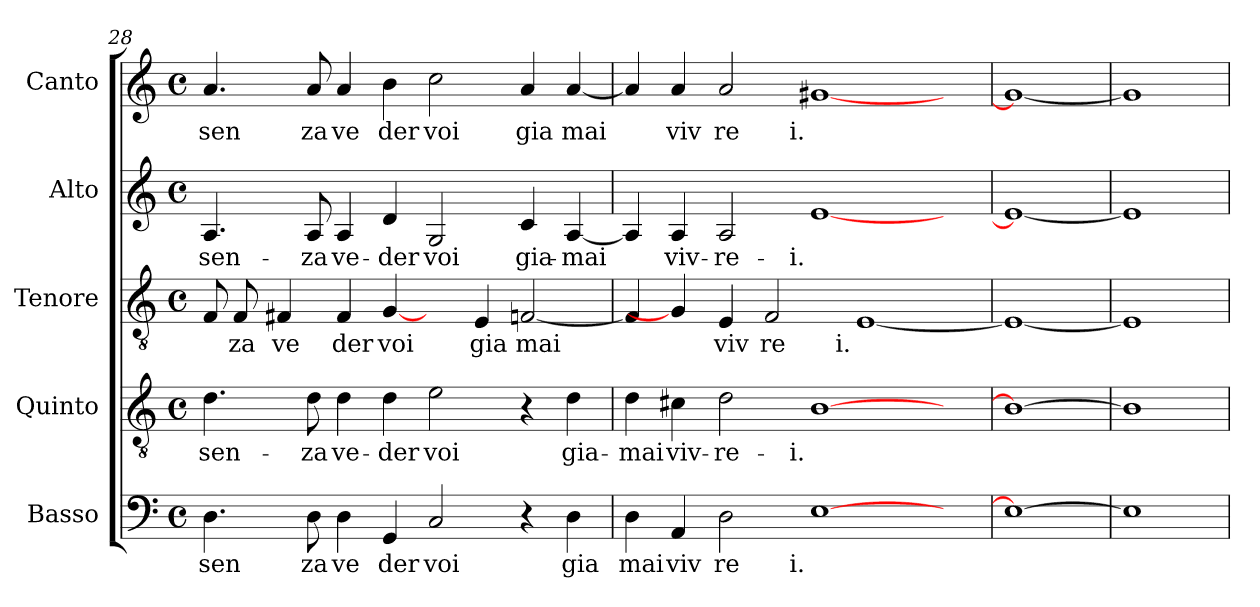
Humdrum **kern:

**kern	**text	**kern	**text	**kern	**text	**kern	**text	**kern	**text
*part5	*part5	*part4	*part4	*part3	*part3	*part2	*part2	*part1	*part1
*staff5	*staff5	*staff4	*staff4	*staff3	*staff3	*staff2	*staff2	*staff1	*staff1
*I"Basso	*	*I"Quinto	*	*I"Tenore	*	*I"Alto	*	*I"Canto	*
*clefF4	*	*clefGv2	*	*clefGv2	*	*clefG2	*	*clefG2	*
*M4/4	*	*M4/4	*	*M4/4	*	*M4/4	*	*M4/4	*
*met(c)	*	*met(c)	*	*met(c)	*	*met(c)	*	*met(c)	*
=28	=28	=28	=28	=28	=28	=28	=28	=28	=28
!	!LO:LY:b:cj	!	!LO:LY:b:cj	!	!	!	!LO:LY:b:cj	!	!LO:LY:b:cj
4.D\	sen	4.d\	sen-	8F/	.	4.A/	sen-	4.a/	sen
!	!	!	!	!	!LO:LY:b:cj	!	!	!	!
.	.	.	.	8F/	za	.	.	.	.
!	!	!	!	!	!LO:LY:b:cj	!	!	!	!
.	.	.	.	4F#X/	ve	.	.	.	.
!	!LO:LY:b:cj	!	!LO:LY:b:cj	!	!	!	!LO:LY:b:cj	!	!LO:LY:b:cj
8D\	za	8d\	-za	.	.	8A/	-za	8a/	za
!	!LO:LY:b:cj	!	!LO:LY:b:cj	!	!LO:LY:b:cj	!	!LO:LY:b:cj	!	!LO:LY:b:cj
4D\	ve	4d\	ve-	4F#/	der	4A/	ve-	4a/	ve
!	!LO:LY:b:cj	!	!LO:LY:b:cj	!	!LO:LY:b:cj	!	!LO:LY:b:cj	!	!LO:LY:b:cj
4GG/	der	4d\	-der	[4G/	voi	4d/	-der	4b\	der
!	!LO:LY:b:cj	!	!LO:LY:b:cj	!	!	!	!LO:LY:b:cj	!	!LO:LY:b:cj
2C/	voi	2e\	voi	4ryy	.	2G/	voi	2cc\	voi
!	!	!	!	!	!LO:LY:b:cj	!	!	!	!
.	.	.	.	4E/	gia	.	.	.	.
!	!	!	!	!	!LO:LY:b	!	!LO:LY:b:cj	!	!LO:LY:b:cj
4r	.	4r	.	[<2Fn/	mai	4c/	gia-	4a/	gia
!	!LO:LY:b:cj	!	!LO:LY:b:cj	!	!	!	!LO:LY:b	!	!LO:LY:b
4D\	gia	4d\	gia-	.	.	[<4A/	-mai	[<4a/	mai
=29	=29	=29	=29	=29	=29	=29	=29	=29	=29
!	!LO:LY:b:cj	!	!LO:LY:b:cj	!	!	!	!	!	!
4D\	mai	4d\	-mai	4F/]	.	4A/]	.	4a/]	.
!	!LO:LY:b:cj	!	!LO:LY:b:cj	!	!	!	!LO:LY:b:cj	!	!LO:LY:b:cj
4AA/	viv	4c#X\	viv-	4G/]	.	4A/	viv-	4a/	viv
!	!LO:LY:b:cj	!	!LO:LY:b:cj	!	!LO:LY:b:cj	!	!LO:LY:b:cj	!	!LO:LY:b:cj
2D\	re	2d\	-re-	4E/	viv	2A/	-re-	2a/	re
!	!	!	!	!	!LO:LY:b:cj	!	!	!	!
.	.	.	.	2F/	re	.	.	.	.
!	!LO:LY:b:rj	!	!LO:LY:b:rj	!	!	!	!LO:LY:b:rj	!	!LO:LY:b:rj
[>1E	i.	[>1B	-i.	.	.	[<1e	-i.	[<1g#X	i.
!	!	!	!	!	!LO:LY:b:rj	!	!	!	!
.	.	.	.	[<1E	i.	.	.	.	.
4ryy	.	4ryy	.	.	.	4ryy	.	4ryy	.
=30	=30	=30	=30	=30	=30	=30	=30	=30	=30
1E_	.	1B_	.	1E_	.	1e_	.	1g#_	.
=31	=31!	=31	=31!	=31	=31!	=31	=31!	=31!	=31!
1E]	.	1B]	.	1E]	.	1e]	.	1g#]	.
=	=	=	=	=	=	=	=	=	=
*-	*-	*-	*-	*-	*-	*-	*-	*-	*-
